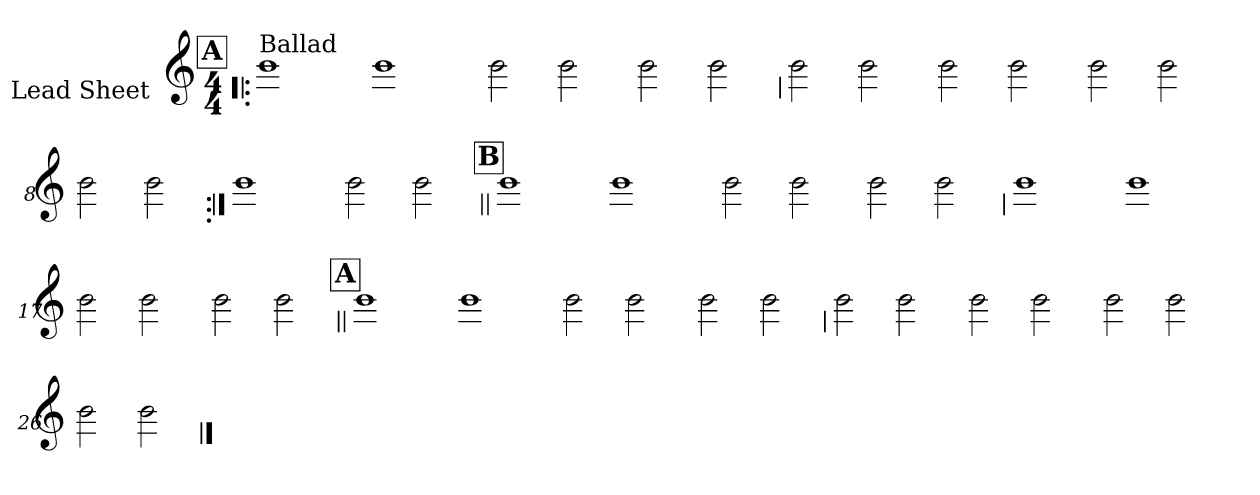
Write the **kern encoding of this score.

**kern
*part1
*staff1
*I"Lead Sheet
*stria0
*clefG2
*k[]
*C:
*M4/4
!!LO:REH:place=s1:a:t=A
=1!|:
!LO:TX:a:t=Ballad
1b
=2-
1b
=3-
2b
2b
=4-
2b
2b
!!LO:LB:g=z
=5
2b
2b
=6-
2b
2b
=7-
2b
2b
=8-
2b
2b
!!LO:LB:g=z
=9:|!
1b
=10-
2b
2b
!!LO:LB:g=z
!!LO:REH:place=s1:a:t=B
=11||
1b
=12-
1b
=13-
2b
2b
=14-
2b
2b
!!LO:LB:g=z
=15
1b
=16-
1b
=17-
2b
2b
=18-
2b
2b
!!LO:LB:g=z
!!LO:REH:place=s1:a:t=A
=19||
1b
=20-
1b
=21-
2b
2b
=22-
2b
2b
!!LO:LB:g=z
=23
2b
2b
=24-
2b
2b
=25-
2b
2b
=26-
2b
2b
==
*-
